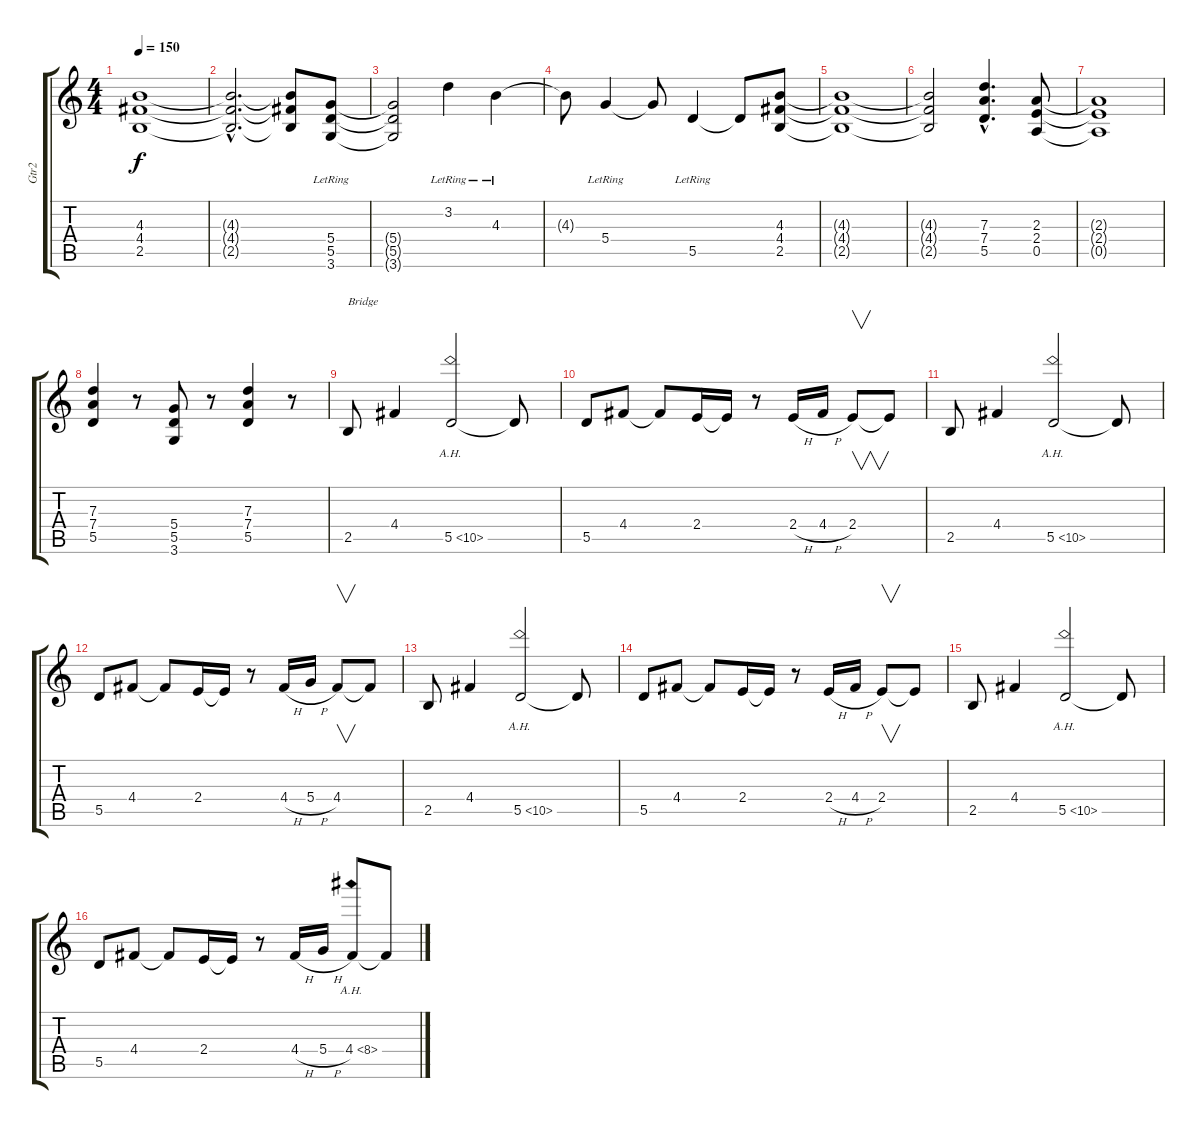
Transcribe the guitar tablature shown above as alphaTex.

\track ("Gtr2" "Gtr2") {instrument overdrivenguitar}
\staff {score tabs}
\tuning (E4 B3 G3 D3 A2 E2) {hide}
\ts (4 4)
\tempo 150
\clef g2
\ks c
(4.3{t} 4.4{t} 2.5{t}).1{dy f} |
(4.3{hac t} 4.4{hac t} 2.5{hac t}).2{d} (4.3{t} 4.4{t} 2.5{t}).8 (5.4{lr} 5.5{lr} 3.6{lr}).8 |
(5.4{t} 5.5{t} 3.6{t}).2 3.2{lr}.4 4.3{lr}.4 |
4.3{t}.8 5.4{lr}.4 5.4{t}.8 5.5{lr}.4 5.5{t}.8 (4.3 4.4 2.5).8 |
(4.3{t} 4.4{t} 2.5{t}).1 |
(4.3{t} 4.4{t} 2.5{t}).2 (7.3{hac} 7.4{hac} 5.5{hac}).4{d} (2.3 2.4 0.5).8 |
(2.3{t} 2.4{t} 0.5{t}).1 |
(7.3 7.4 5.5).4 r.8 (5.4 5.5 3.6).8 r.8 (7.3 7.4 5.5).4 r.8 |
2.5.8{txt "Bridge"} 4.4.4 5.5{ah 5}.2 5.5{t}.8 |
5.5.8 4.4.8 4.4{t}.8 2.4.16 2.4{t}.16 r.8 2.4{h}.16 4.4{h}.16 2.4.8{v} 2.4{t}.8 |
2.5.8 4.4.4 5.5{ah 5}.2 5.5{t}.8 |
5.5.8 4.4.8 4.4{t}.8 2.4.16 2.4{t}.16 r.8 4.4{h}.16 5.4{h}.16 4.4.8{v} 4.4{t}.8 |
2.5.8 4.4.4 5.5{ah 5}.2 5.5{t}.8 |
5.5.8 4.4.8 4.4{t}.8 2.4.16 2.4{t}.16 r.8 2.4{h}.16 4.4{h}.16 2.4.8{v} 2.4{t}.8 |
2.5.8 4.4.4 5.5{ah 5}.2 5.5{t}.8 |
5.5.8 4.4.8 4.4{t}.8 2.4.16 2.4{t}.16 r.8 4.4{h}.16 5.4{h}.16 4.4{ah 4}.8 4.4{t}.8
